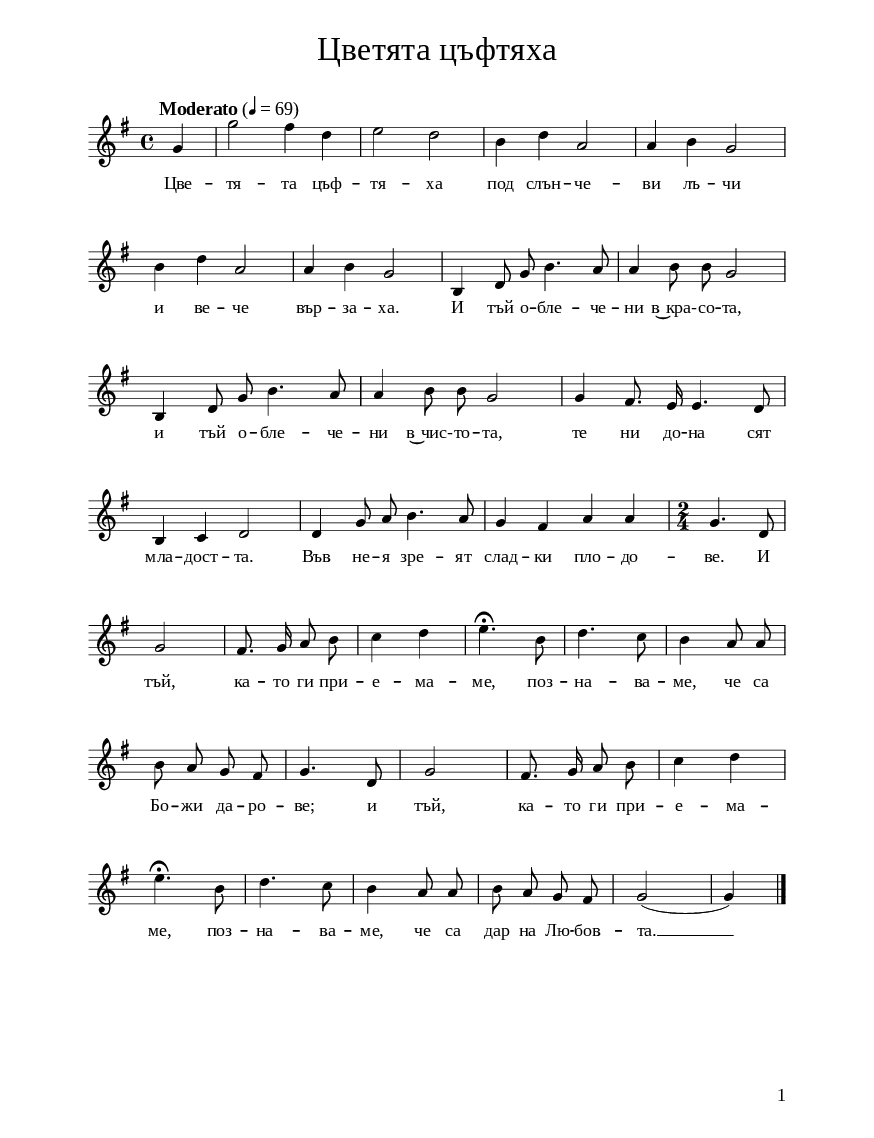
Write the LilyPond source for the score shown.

\version "2.24.2"

% include paper part and global functions
\include "include/globals.ily"

\bookpart {
  \label #'ref113
  \tocItem \markup "Цветята цъфтяха – Cvetjata căftjaha"
  \include "include/bookpart-paper.ily"
  \score {
    \include "include/score-layout.ily"


    \new Voice \absolute {
      \clef treble
      \key g \major
      \time 4/4
      \tempoFunc "Moderato" 4 "69"
      \autoBeamOff

      \partial 4

      g'4 | g''2 fis''4 d''4 |e''2 d''2 | b'4  d''4 a'2| a'4 b'4 g'2 | \break

      b'4 d''4 a'2 | a'4 b'4 g'2| b4 d'8 g'8 b'4. a'8 | a'4 b'8 b'8 g'2 | \break

      b4 d'8 g'8 b'4. a'8 | a'4 b'8 b'8 g'2 | g'4 fis'8. e'16 e'4. d'8 | \break

      b4 c'4 d'2 | d'4 g'8 a'8 b'4. a'8 | g'4 fis'4 a'4 a'4 |  \time 2/4 g'4. d'8 | \break

      g'2 | fis'8. g'16 a'8 b'8 | c''4 d''4 | e''4.\fermata b'8 | d''4. c''8 | b'4 a'8 a'8 | \break

      b'8 a'8 g'8 fis'8 | g'4. d'8 | g'2 | fis'8. g'16 a'8 b'8 | c''4 d''4 | \break

      e''4.\fermata b'8 | d''4. c''8 | b'4 a'8 a'8 | b'8 a'8 g'8 fis'8 | g'2 ( | g'4 ) \bar "|."
    }

    \addlyrics {
      Цве -- тя -- та цъф -- тя -- ха под слън -- че -- ви лъ -- чи

      и ве -- че вър -- за -- ха. И тъй о -- бле -- че -- ни "в~кра-" -- со -- та,

      и тъй о -- бле -- че -- ни "в~чис-" -- то -- та, те ни до -- на сят

      мла -- дост -- та. Във не -- я зре -- ят слад -- ки пло -- до -- ве. И

      тъй, ка -- то ги при -- е -- ма -- ме, поз -- на -- ва -- ме, че са

      Бо -- жи да -- ро -- ве;  и

      тъй, ка -- то ги при -- е -- ма -- ме, поз -- на -- ва -- ме, че са дар на Лю -- бов -- та. __
    }
      \header {
        title = \titleFunc "Цветята цъфтяха" "Cvetjata căftjaha"
      }

      \midi{}

    } % score
    %\markup \dc-two "D.C.""con repitione"




    %

    % include foreign translation(s) of the song

    \pageBreak
    

  } % bookpart
